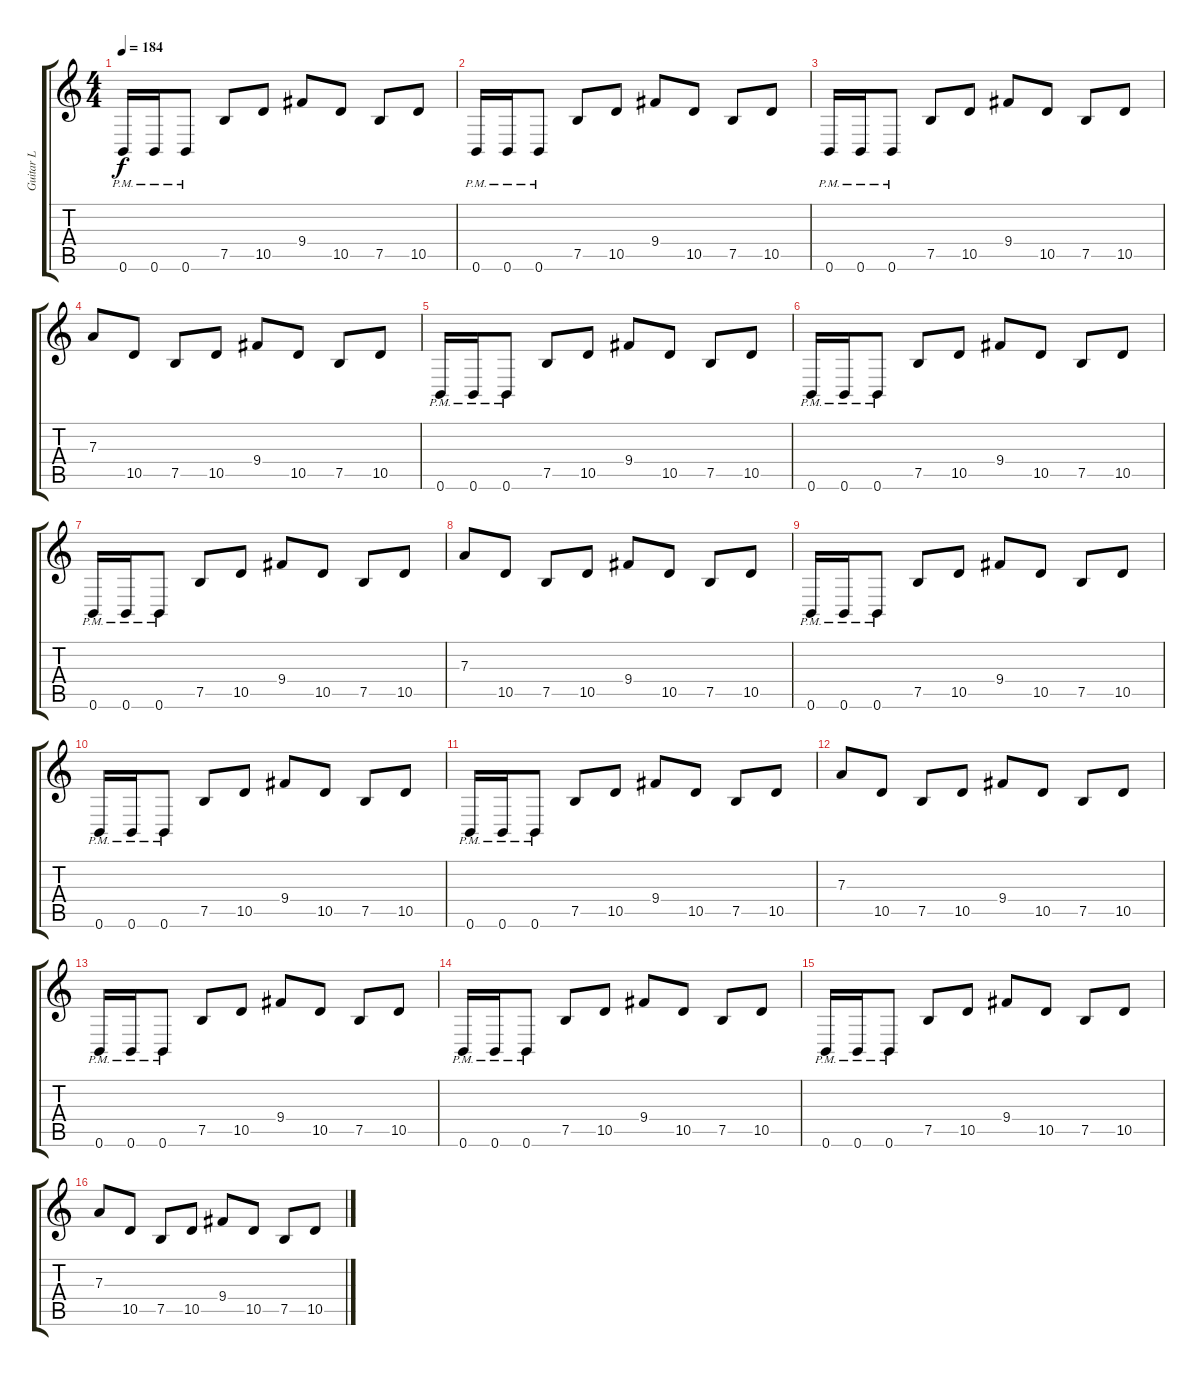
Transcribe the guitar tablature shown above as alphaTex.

\track ("Guitar L" "Guitar L") {instrument distortionguitar}
\staff {score tabs}
\tuning (B3 Gb3 D3 A2 E2 B1) {hide}
\ts (4 4)
\tempo 184
\clef g2
\ks c
0.6{pm}.16{dy f} 0.6{pm}.16 0.6{pm}.8 7.5.8 10.5.8 9.4.8 10.5.8 7.5.8 10.5.8 |
0.6{pm}.16 0.6{pm}.16 0.6{pm}.8 7.5.8 10.5.8 9.4.8 10.5.8 7.5.8 10.5.8 |
0.6{pm}.16 0.6{pm}.16 0.6{pm}.8 7.5.8 10.5.8 9.4.8 10.5.8 7.5.8 10.5.8 |
7.3.8 10.5.8 7.5.8 10.5.8 9.4.8 10.5.8 7.5.8 10.5.8 |
0.6{pm}.16 0.6{pm}.16 0.6{pm}.8 7.5.8 10.5.8 9.4.8 10.5.8 7.5.8 10.5.8 |
0.6{pm}.16 0.6{pm}.16 0.6{pm}.8 7.5.8 10.5.8 9.4.8 10.5.8 7.5.8 10.5.8 |
0.6{pm}.16 0.6{pm}.16 0.6{pm}.8 7.5.8 10.5.8 9.4.8 10.5.8 7.5.8 10.5.8 |
7.3.8 10.5.8 7.5.8 10.5.8 9.4.8 10.5.8 7.5.8 10.5.8 |
0.6{pm}.16 0.6{pm}.16 0.6{pm}.8 7.5.8 10.5.8 9.4.8 10.5.8 7.5.8 10.5.8 |
0.6{pm}.16 0.6{pm}.16 0.6{pm}.8 7.5.8 10.5.8 9.4.8 10.5.8 7.5.8 10.5.8 |
0.6{pm}.16 0.6{pm}.16 0.6{pm}.8 7.5.8 10.5.8 9.4.8 10.5.8 7.5.8 10.5.8 |
7.3.8 10.5.8 7.5.8 10.5.8 9.4.8 10.5.8 7.5.8 10.5.8 |
0.6{pm}.16 0.6{pm}.16 0.6{pm}.8 7.5.8 10.5.8 9.4.8 10.5.8 7.5.8 10.5.8 |
0.6{pm}.16 0.6{pm}.16 0.6{pm}.8 7.5.8 10.5.8 9.4.8 10.5.8 7.5.8 10.5.8 |
0.6{pm}.16 0.6{pm}.16 0.6{pm}.8 7.5.8 10.5.8 9.4.8 10.5.8 7.5.8 10.5.8 |
7.3.8 10.5.8 7.5.8 10.5.8 9.4.8 10.5.8 7.5.8 10.5.8
